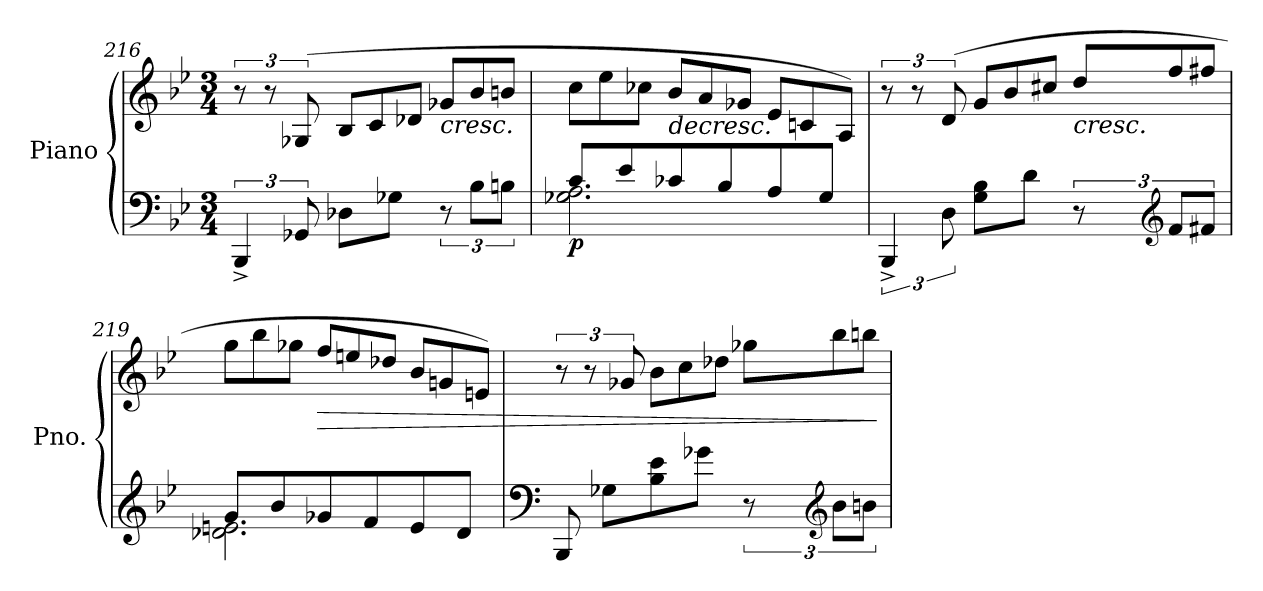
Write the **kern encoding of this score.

**kern	**kern	**dynam
*part1	*part1	*part1
*staff2	*staff1	*staff1/2
*I"Piano	*	*
*I'Pno.	*	*
*clefF4	*clefG2	*
*k[b-e-]	*k[b-e-]	*
*M3/4	*M3/4	*
=216	=216	=216
6BBB-^/	12r	.
.	12r	.
12GG-X/	(>12G-X/	.
*	*Xtuplet	*
8D-X\L	12B-/L	.
.	12c/	.
8G-X\J	.	.
.	12d-X/J	.
!	!	!LO:HP:b
12r	12g-X/L	<
12B-\L	12b-/	.
12Bn\J	12bn/J	.
=217	=217	=217
*^	*	*
!	!	!	!LO:DY:b=2
8c/L	2.G-X\ 2.A\	12cc\L	p
.	.	12ee-\	.
8e-/	.	.	.
.	.	12cc-X\J	.
!	!	!	!LO:HP:b
8c-X/	.	12b-/L	>
.	.	12a/	.
8B-/	.	.	.
.	.	12g-X/J	.
8A/	.	12e-/L	.
.	.	12cn/	.
8G-/J	.	.	.
.	.	12A/J)	.
*v	*v	*	*
.	.	[
!!LO:LB:g=z
=218	=218	=218
*	*tuplet	*
6BBB-^/	12r	.
.	12r	.
12D\	(>12d/	.
*	*Xtuplet	*
8G\ 8B-\L	12g/L	.
.	12b-/	.
8d\J	.	.
.	12cc#X/J	.
!	!	!LO:HP:b
12r	12dd/L	<
*clefG2	*	*
12f/L	12ff/	.
12f#X/J	12ff#X/J	.
.	.	]
=219	=219	=219
*^	*	*
8g/L	2.d-X\ 2.en\	12gg\L	.
.	.	12bb-\	.
8b-/	.	.	.
.	.	12gg-X\J	.
!	!	!	!LO:HP:b
8g-X/	.	12ff/L	>
.	.	12een/	.
8f/	.	.	.
.	.	12dd-X/J	.
8e/	.	12b-/L	.
.	.	12gn/	.
8d-/J	.	.	.
.	.	12en/J)	.
*v	*v	*	*
.	.	[
=220	=220	=220
*clefF4	*	*
*	*tuplet	*
8BBB-/	12r	.
.	12r	.
8G-X\L	.	.
.	12g-X/	.
*	*Xtuplet	*
8B-\ 8e-\	12b-\L	.
.	12cc\	.
8g-X\J	.	.
.	12dd-X\J	.
12r	12gg-X\L	.
*clefG2	*	*
12b-\L	12bb-\	.
12bn\J	12bbn\J	.
.	.	]
=	=	=
*-	*-	*-
